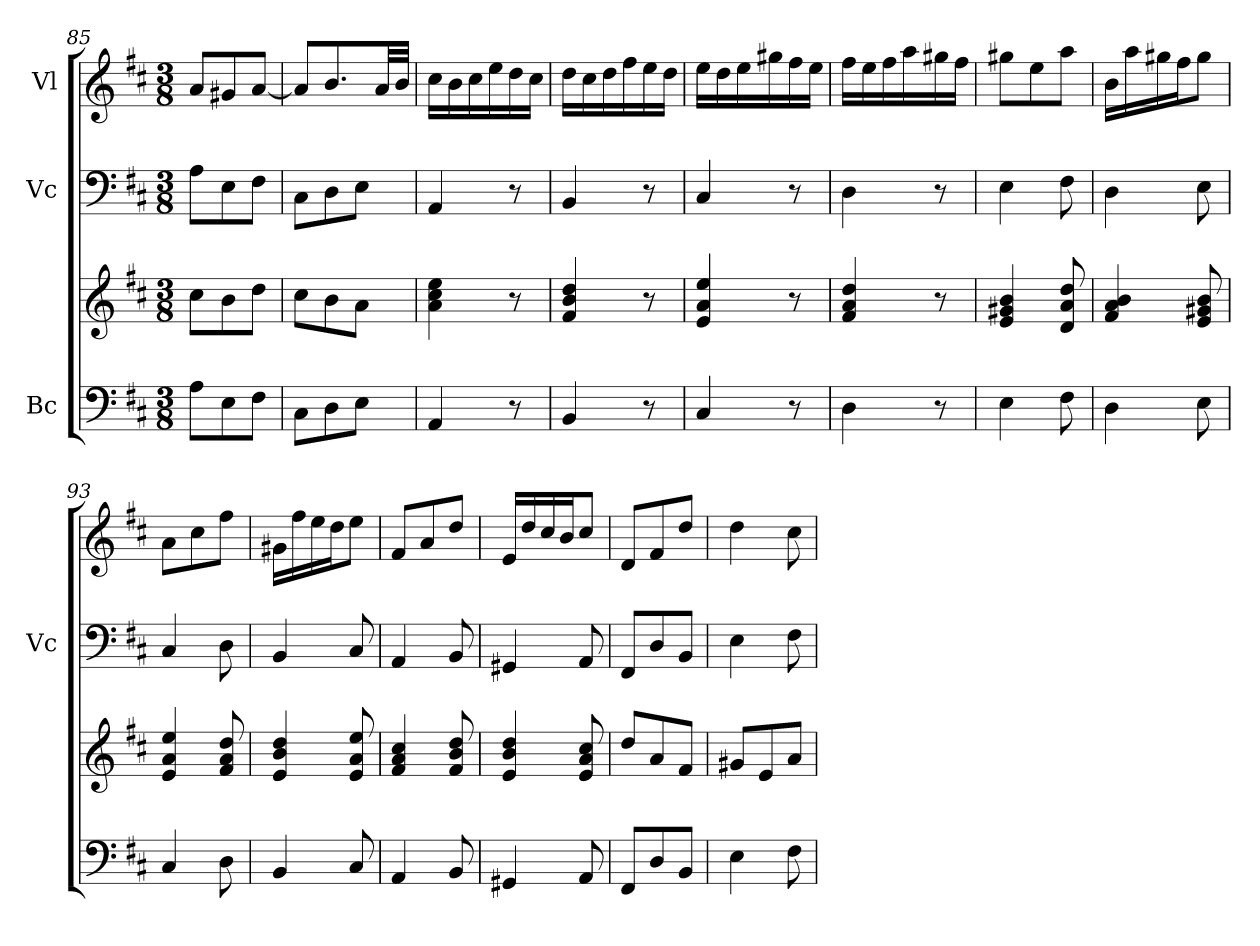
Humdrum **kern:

**kern	**kern	**kern	**kern
*part3	*part3	*part2	*part1
*staff4	*staff3	*staff2	*staff1
*I"Bc	*	*I"Vc	*I"Vl
*	*	*I'Vc	*
*clefF4	*clefG2	*clefF4	*clefG2
*k[f#c#]	*k[f#c#]	*k[f#c#]	*k[f#c#]
*M3/8	*M3/8	*M3/8	*M3/8
=85	=85	=85	=85
8A\L	8cc#\L	8A\L	8a/L
8E\	8b\	8E\	8g#X/
8F#\J	8dd\J	8F#\J	[8a/J
=86	=86	=86	=86
8C#\L	8cc#\L	8C#\L	8a/L]
8D\	8b\	8D\	8.b/
8E\J	8a\J	8E\J	.
.	.	.	32a/LL
.	.	.	32b/JJJ
=87	=87	=87	=87
4AA/	4a\ 4cc#\ 4ee\	4AA/	16cc#\LL
.	.	.	16b\
.	.	.	16cc#\
.	.	.	16ee\
8r	8r	8r	16dd\
.	.	.	16cc#\JJ
=88	=88	=88	=88
4BB/	4f#/ 4b/ 4dd/	4BB/	16dd\LL
.	.	.	16cc#\
.	.	.	16dd\
.	.	.	16ff#\
8r	8r	8r	16ee\
.	.	.	16dd\JJ
=89	=89	=89	=89
4C#/	4e/ 4a/ 4ee/	4C#/	16ee\LL
.	.	.	16dd\
.	.	.	16ee\
.	.	.	16gg#X\
8r	8r	8r	16ff#\
.	.	.	16ee\JJ
=90	=90	=90	=90
4D\	4f#/ 4a/ 4dd/	4D\	16ff#\LL
.	.	.	16ee\
.	.	.	16ff#\
.	.	.	16aa\
8r	8r	8r	16gg#X\
.	.	.	16ff#\JJ
=91	=91	=91	=91
4E\	4e/ 4g#X/ 4b/	4E\	8gg#X\L
.	.	.	8ee\
8F#\	8d/ 8a/ 8dd/	8F#\	8aa\J
!!LO:LB:g=z
=92	=92	=92	=92
4D\	4f#/ 4a/ 4b/	4D\	16b\LL
.	.	.	16aa\
.	.	.	16gg#X\
.	.	.	16ff#\J
8E\	8e/ 8g#X/ 8b/	8E\	8gg#\J
=93	=93	=93	=93
4C#/	4e/ 4a/ 4ee/	4C#/	8a\L
.	.	.	8cc#\
8D\	8f#/ 8a/ 8dd/	8D\	8ff#\J
=94	=94	=94	=94
4BB/	4e/ 4b/ 4dd/	4BB/	16g#X\LL
.	.	.	16ff#\
.	.	.	16ee\
.	.	.	16dd\J
8C#/	8e/ 8a/ 8ee/	8C#/	8ee\J
=95	=95	=95	=95
4AA/	4f#/ 4a/ 4cc#/	4AA/	8f#/L
.	.	.	8a/
8BB/	8f#/ 8b/ 8dd/	8BB/	8dd/J
=96	=96	=96	=96
4GG#X/	4e/ 4b/ 4dd/	4GG#X/	16e/LL
.	.	.	16dd/
.	.	.	16cc#/
.	.	.	16b/J
8AA/	8e/ 8a/ 8cc#/	8AA/	8cc#/J
=97	=97	=97	=97
8FF#/L	8dd/L	8FF#/L	8d/L
8D/	8a/	8D/	8f#/
8BB/J	8f#/J	8BB/J	8dd/J
=98	=98	=98	=98
4E\	8g#X/L	4E\	4dd\
.	8e/	.	.
8F#\	8a/J	8F#\	8cc#\
=	=	=	=
*-	*-	*-	*-
